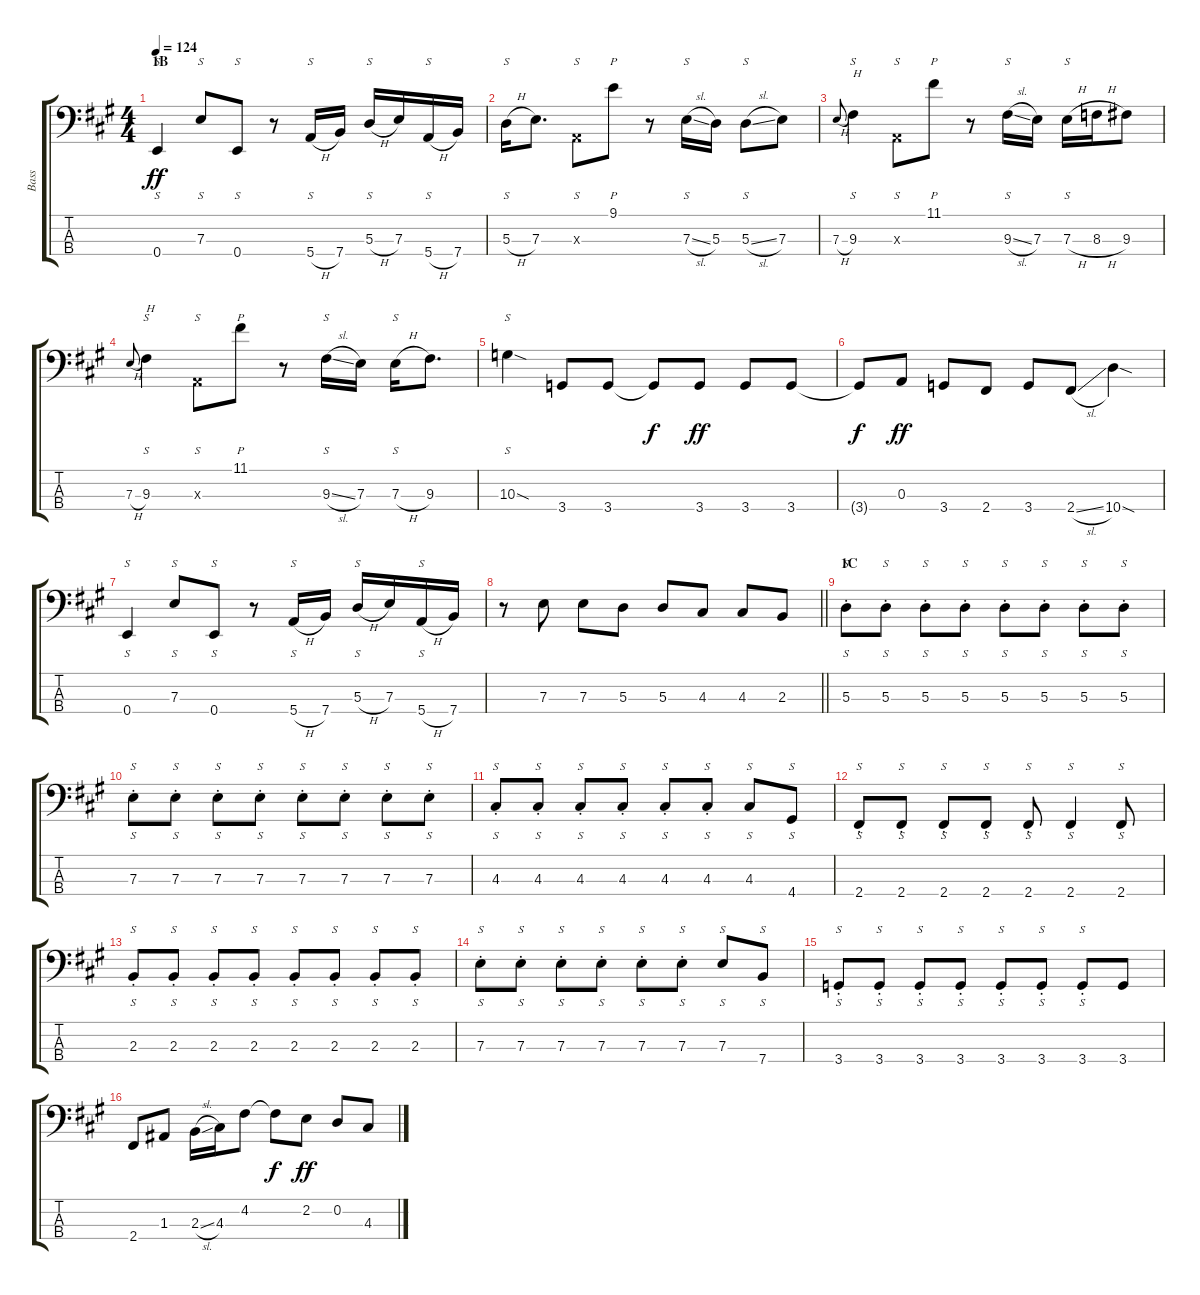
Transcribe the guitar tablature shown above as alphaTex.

\track ("Bass" "Bass") {instrument slapbass2}
\staff {score tabs}
\tuning (G2 D2 A1 E1) {hide}
\ts (4 4)
\section ("" "1B")
\tempo 124
\clef f4
\ks a
0.4.4{s dy ff} 7.3.8{s} 0.4.8{s} r.8 5.4{h}.16{s} 7.4.16 5.3{h}.16{s} 7.3.16 5.4{h}.16{s} 7.4.16 |
5.3{h}.16{s} 7.3.8{d} 0.3{x}.8{s} 9.1.8{p} r.8 7.3{sl}.16{s} 5.3.16 5.3{sl}.8{s} 7.3.8 |
7.3{h}.8{gr onbeat} 9.3.4{s txt "H"} 0.3{x}.8{s} 11.1.8{p} r.8 9.3{sl}.16{s} 7.3.16 7.3{h}.16{s} 8.3{h}.16 9.3.8 |
7.3{h}.8{gr onbeat} 9.3.4{s txt "H"} 0.3{x}.8{s} 11.1.8{p} r.8 9.3{sl}.16{s} 7.3.16 7.3{h}.16{s} 9.3.8{d} |
10.3{sod}.4{s} 3.4.8 3.4.8 3.4{t}.8{dy f} 3.4.8{dy ff} 3.4.8 3.4.8 |
3.4{t}.8{dy f} 0.3.8{dy ff} 3.4.8 2.4.8 3.4.8 2.4{sl}.8 10.4{sod}.4 |
0.4.4{s} 7.3.8{s} 0.4.8{s} r.8 5.4{h}.16{s} 7.4.16 5.3{h}.16{s} 7.3.16 5.4{h}.16{s} 7.4.16 |
\barLineRight lightlight
r.8 7.3.8 7.3.8 5.3.8 5.3.8 4.3.8 4.3.8 2.3.8 |
\section ("" "1C")
5.3{st}.8{s} 5.3{st}.8{s} 5.3{st}.8{s} 5.3{st}.8{s} 5.3{st}.8{s} 5.3{st}.8{s} 5.3{st}.8{s} 5.3{st}.8{s} |
7.3{st}.8{s} 7.3{st}.8{s} 7.3{st}.8{s} 7.3{st}.8{s} 7.3{st}.8{s} 7.3{st}.8{s} 7.3{st}.8{s} 7.3{st}.8{s} |
4.3{st}.8{s} 4.3{st}.8{s} 4.3{st}.8{s} 4.3{st}.8{s} 4.3{st}.8{s} 4.3{st}.8{s} 4.3.8{s} 4.4.8{s} |
2.4{st}.8{s} 2.4{st}.8{s} 2.4{st}.8{s} 2.4{st}.8{s} 2.4{st}.8{s} 2.4.4{s} 2.4.8{s} |
2.3{st}.8{s} 2.3{st}.8{s} 2.3{st}.8{s} 2.3{st}.8{s} 2.3{st}.8{s} 2.3{st}.8{s} 2.3{st}.8{s} 2.3{st}.8{s} |
7.3{st}.8{s} 7.3{st}.8{s} 7.3{st}.8{s} 7.3{st}.8{s} 7.3{st}.8{s} 7.3{st}.8{s} 7.3.8{s} 7.4.8{s} |
3.4{st}.8{s} 3.4{st}.8{s} 3.4{st}.8{s} 3.4{st}.8{s} 3.4{st}.8{s} 3.4{st}.8{s} 3.4{st}.8{s} 3.4.8 |
2.4.8 1.3.8 2.3{sl}.16 4.3.16 4.2.8 4.2{t}.8{dy f} 2.2.8{dy ff} 0.2.8 4.3.8
